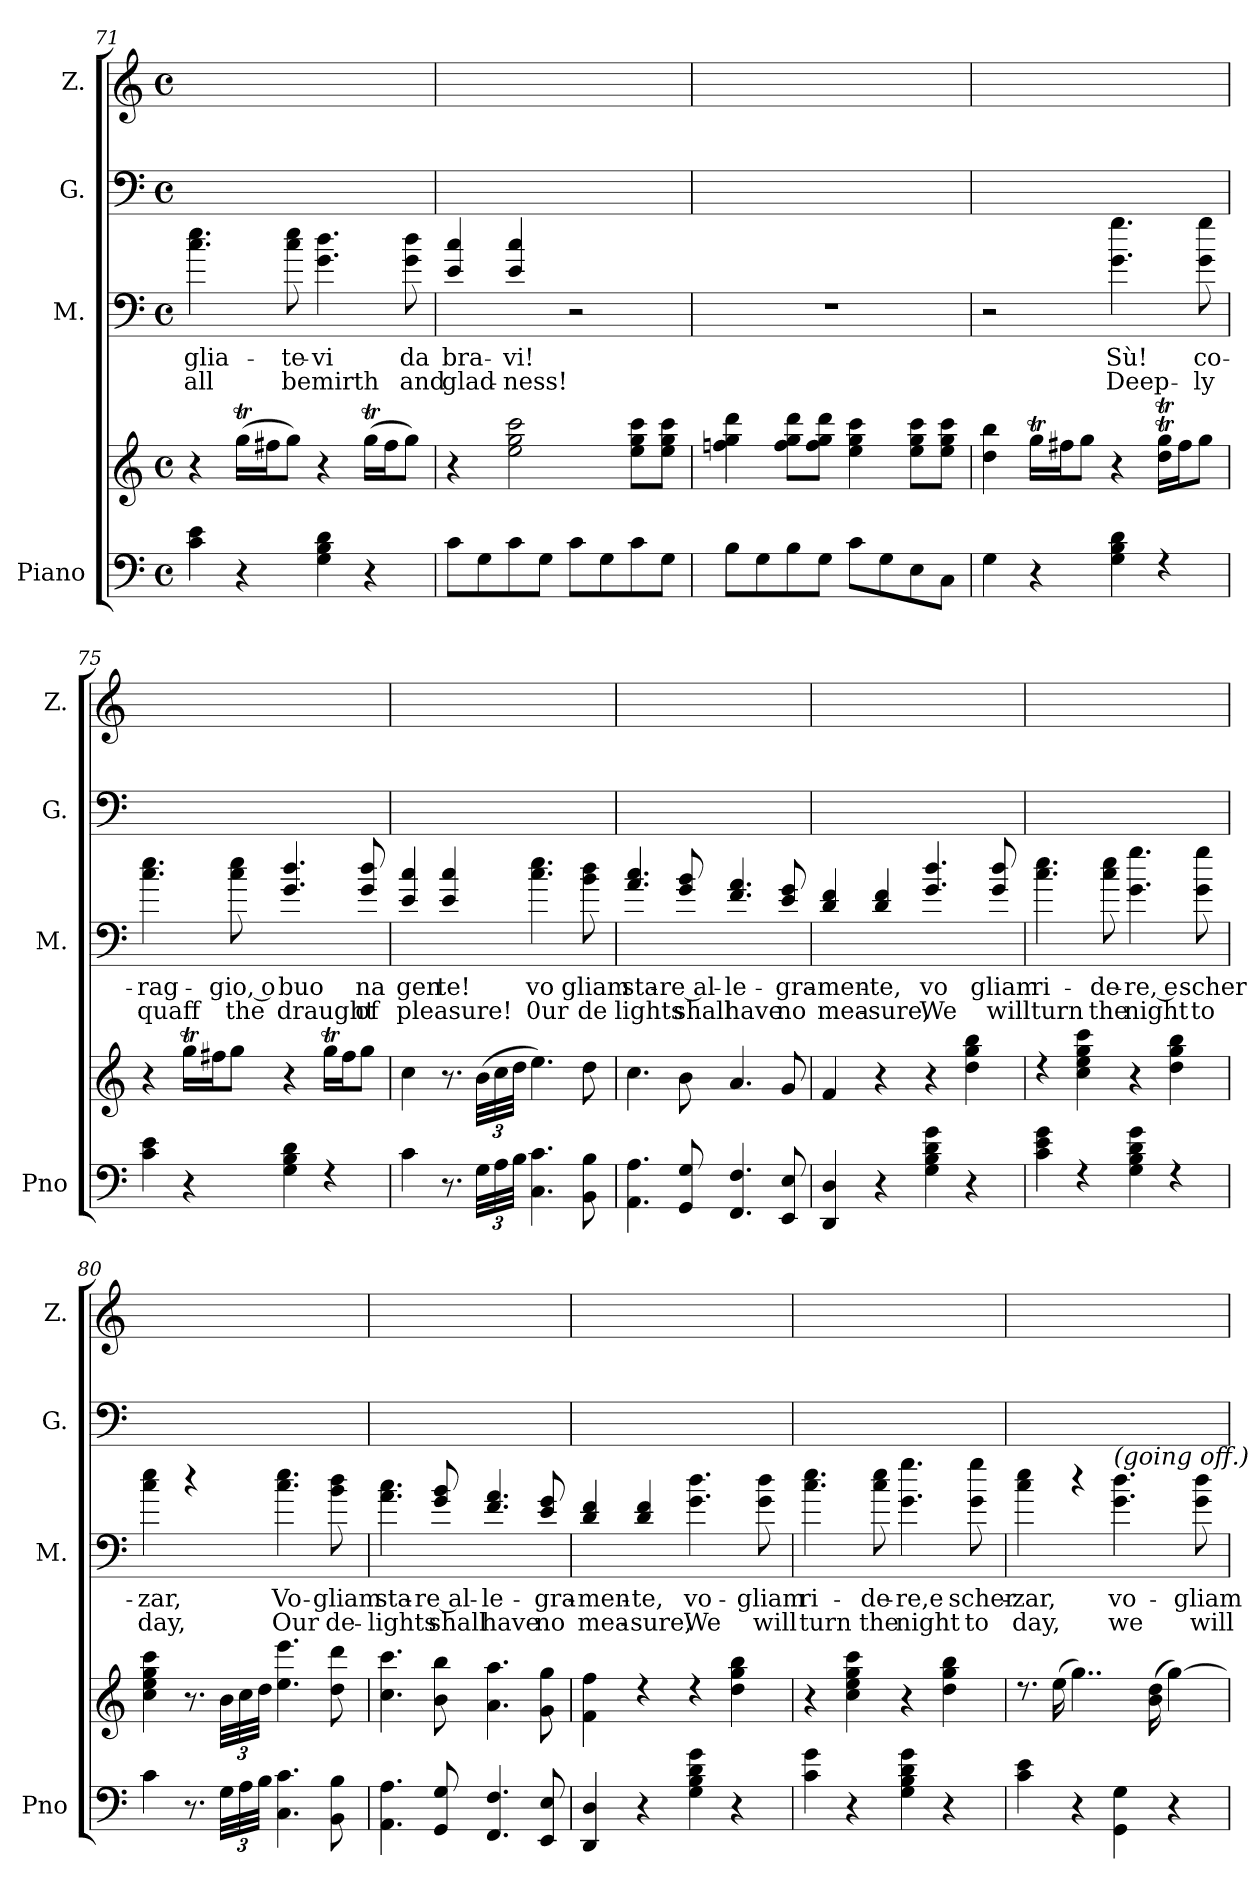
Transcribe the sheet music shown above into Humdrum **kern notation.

**kern	**kern	**kern	**text	**text	**kern	**kern
*part4	*part4	*part3	*part3	*part3	*part2	*part1
*staff5	*staff4	*staff3	*staff3	*staff3	*staff2	*staff1
*I"Piano	*	*I"M.	*	*	*I"G.	*I"Z.
*I'Pno	*	*I'M.	*	*	*I'G.	*I'Z.
*clefF4	*clefG2	*clefF4	*	*	*clefF4	*clefG2
*k[]	*k[]	*k[]	*	*	*k[]	*k[]
*M4/4	*M4/4	*M4/4	*	*	*M4/4	*M4/4
*met(c)	*met(c)	*met(c)	*	*	*met(c)	*met(c)
=71	=71	=71	=71	=71	=71	=71
!	!	!	!LO:LY:b	!LO:LY:b	!	!
4c\ 4e\	4r	4.cc\ 4.ee\	-glia-	all	1ryy	1ryy
4r	(>16ggT\LL	.	.	.	.	.
.	16ff#X\J	.	.	.	.	.
!	!	!	!LO:LY:b	!LO:LY:b	!	!
.	8gg\J)	8cc\ 8ee\	-te-	bemirth	.	.
!	!	!	!LO:LY:b	!	!	!
4G\ 4B\ 4d\	4r	4.g\ 4.dd\	-vi	.	.	.
4r	(>16ggT\LL	.	.	.	.	.
.	16ff#\J	.	.	.	.	.
!	!	!	!LO:LY:b	!LO:LY:b	!	!
.	8gg\J)	8g\ 8dd\	da	and	.	.
=72	=72	=72	=72	=72	=72	=72
!	!	!	!LO:LY:b	!LO:LY:b	!	!
8c\L	4r	4e/ 4cc/	bra-	glad-	1ryy	1ryy
8G\	.	.	.	.	.	.
!	!	!	!LO:LY:b	!LO:LY:b	!	!
8c\	2ee\ 2gg\ 2ccc\	4e/ 4cc/	-vi!	-ness!	.	.
8G\J	.	.	.	.	.	.
8c\L	.	2r	.	.	.	.
8G\	.	.	.	.	.	.
8c\	8ee\ 8gg\ 8ccc\L	.	.	.	.	.
8G\J	8ee\ 8gg\ 8ccc\J	.	.	.	.	.
=73	=73	=73	=73	=73	=73	=73
8B\L	4ffn\ 4gg\ 4ddd\	1r	.	.	1ryy	1ryy
8G\	.	.	.	.	.	.
8B\	8ff\ 8gg\ 8ddd\L	.	.	.	.	.
8G\J	8ff\ 8gg\ 8ddd\J	.	.	.	.	.
8c\L	4ee\ 4gg\ 4ccc\	.	.	.	.	.
8G\	.	.	.	.	.	.
8E\	8ee\ 8gg\ 8ccc\L	.	.	.	.	.
8C\J	8ee\ 8gg\ 8ccc\J	.	.	.	.	.
!!LO:LB:g=z
=74	=74	=74	=74	=74	=74	=74
4G\	4dd\ 4bb\	2r	.	.	1ryy	1ryy
4r	16ggT\LL	.	.	.	.	.
.	16ff#X\J	.	.	.	.	.
.	8gg\J	.	.	.	.	.
!	!	!	!LO:LY:b	!LO:LY:b	!	!
4G\ 4B\ 4d\	4r	4.g\ 4.gg\	Sù!	Deep-	.	.
4rF	16dd\T 16gg\TLL	.	.	.	.	.
.	16ff#\J	.	.	.	.	.
!	!	!	!LO:LY:b	!LO:LY:b	!	!
.	8gg\J	8g\ 8gg\	co-	-ly	.	.
=75	=75	=75	=75	=75	=75	=75
!	!	!	!LO:LY:b	!LO:LY:b	!	!
4c\ 4e\	4r	4.cc\ 4.ee\	-rag-	quaff	1ryy	1ryy
4r	16ggT\LL	.	.	.	.	.
.	16ff#X\J	.	.	.	.	.
!	!	!	!LO:LY:b	!LO:LY:b	!	!
.	8gg\J	8cc\ 8ee\	-gio, o	the	.	.
!	!	!	!LO:LY:b	!LO:LY:b	!	!
4G\ 4B\ 4d\	4r	4.g/ 4.dd/	buo	draught	.	.
4rF	16ggT\LL	.	.	.	.	.
.	16ff#\J	.	.	.	.	.
!	!	!	!LO:LY:b	!LO:LY:b	!	!
.	8gg\J	8g/ 8dd/	na	of	.	.
=76	=76	=76	=76	=76	=76	=76
!	!	!	!LO:LY:b	!LO:LY:b	!	!
4c\	4cc\	4e/ 4cc/	gen	pleasure!	1ryy	1ryy
!	!	!	!LO:LY:b	!	!	!
8.r	8.r	4e/ 4cc/	te!	.	.	.
*Xbrackettup	*Xbrackettup	*	*	*	*	*
48G\LLL	(>48b\LLL	.	.	.	.	.
48A\	48cc\	.	.	.	.	.
48B\JJJ	48dd\JJJ	.	.	.	.	.
!	!	!	!LO:LY:b	!LO:LY:b	!	!
4.C\ 4.c\	4.ee\)	4.cc\ 4.ee\	vo	0ur	.	.
!	!	!	!LO:LY:b	!LO:LY:b	!	!
8BB\ 8B\	8dd\	8b\ 8dd\	gliam	de	.	.
=77	=77	=77	=77	=77	=77	=77
!	!	!	!LO:LY:b	!LO:LY:b	!	!
4.AA\ 4.A\	4.cc\	4.a/ 4.cc/	sta-	lights	1ryy	1ryy
!	!	!	!LO:LY:b	!LO:LY:b	!	!
8GG/ 8G/	8b\	8g/ 8b/	-re al-	shall	.	.
!	!	!	!LO:LY:b	!LO:LY:b	!	!
4.FF/ 4.F/	4.a/	4.f/ 4.a/	-le-	have	.	.
!	!	!	!LO:LY:b	!LO:LY:b	!	!
8EE/ 8E/	8g/	8e/ 8g/	-gra-	no	.	.
!!LO:LB:g=z
=78	=78	=78	=78	=78	=78	=78
!	!	!	!LO:LY:b	!LO:LY:b	!	!
4DD/ 4D/	4f/	4d/ 4f/	men-	mea-	1ryy	1ryy
!	!	!	!LO:LY:b	!LO:LY:b	!	!
4r	4r	4d/ 4f/	-te,	-sure,	.	.
!	!	!	!LO:LY:b	!LO:LY:b	!	!
4G\ 4B\ 4d\ 4g\	4r	4.g/ 4.dd/	vo	We	.	.
4r	4dd\ 4gg\ 4bb\	.	.	.	.	.
!	!	!	!LO:LY:b	!LO:LY:b	!	!
.	.	8g/ 8dd/	-gliam	will	.	.
=79	=79	=79	=79	=79	=79	=79
!	!	!	!LO:LY:b	!LO:LY:b	!	!
4c\ 4e\ 4g\	4rdd	4.cc\ 4.ee\	ri-	turn	1ryy	1ryy
4rF	4cc\ 4ee\ 4gg\ 4ccc\	.	.	.	.	.
!	!	!	!LO:LY:b	!LO:LY:b	!	!
.	.	8cc\ 8ee\	-de-	the	.	.
!	!	!	!LO:LY:b	!LO:LY:b	!	!
4G\ 4B\ 4d\ 4g\	4r	4.g\ 4.gg\	-re, e	night	.	.
4rF	4dd\ 4gg\ 4bb\	.	.	.	.	.
!	!	!	!LO:LY:b	!LO:LY:b	!	!
.	.	8g\ 8gg\	scher-	to	.	.
=80	=80	=80	=80	=80	=80	=80
!	!	!	!LO:LY:b	!LO:LY:b	!	!
4c\	4cc\ 4ee\ 4gg\ 4ccc\	4cc\ 4ee\	-zar,	day,	1ryy	1ryy
8.r	8.r	4rdd	.	.	.	.
48G\LLL	48b\LLL	.	.	.	.	.
48A\	48cc\	.	.	.	.	.
48B\JJJ	48dd\JJJ	.	.	.	.	.
!	!	!	!LO:LY:b	!LO:LY:b	!	!
4.C\ 4.c\	4.ee\ 4.eee\	4.cc\ 4.ee\	Vo-	Our	.	.
!	!	!	!LO:LY:b	!LO:LY:b	!	!
8BB\ 8B\	8dd\ 8ddd\	8b\ 8dd\	-gliam	de-	.	.
=81	=81	=81	=81	=81	=81	=81
!	!	!	!LO:LY:b	!LO:LY:b	!	!
4.AA\ 4.A\	4.cc\ 4.ccc\	4.a\ 4.cc\	sta-	-lights	1ryy	1ryy
!	!	!	!LO:LY:b	!LO:LY:b	!	!
8GG/ 8G/	8b\ 8bb\	8g/ 8b/	-re al-	shall	.	.
!	!	!	!LO:LY:b	!LO:LY:b	!	!
4.FF/ 4.F/	4.a\ 4.aa\	4.f/ 4.a/	-le-	have	.	.
!	!	!	!LO:LY:b	!LO:LY:b	!	!
8EE/ 8E/	8g\ 8gg\	8e/ 8g/	-gra-	no	.	.
!!LO:PB:g=z
=82	=82	=82	=82	=82	=82	=82
!	!	!	!LO:LY:b	!LO:LY:b	!	!
4DD/ 4D/	4f\ 4ff\	4d/ 4f/	men-	mea-	1ryy	1ryy
!	!	!	!LO:LY:b	!LO:LY:b	!	!
4r	4rdd	4d/ 4f/	-te,	-sure,	.	.
!	!	!	!LO:LY:b	!LO:LY:b	!	!
4G\ 4B\ 4d\ 4g\	4rdd	4.g\ 4.dd\	vo-	We	.	.
4r	4dd\ 4gg\ 4bb\	.	.	.	.	.
!	!	!	!LO:LY:b	!LO:LY:b	!	!
.	.	8g\ 8dd\	-gliam	will	.	.
=83	=83	=83	=83	=83	=83	=83
!	!	!	!LO:LY:b	!LO:LY:b	!	!
4c\ 4g\	4r	4.cc\ 4.ee\	ri-	turn	1ryy	1ryy
4r	4cc\ 4ee\ 4gg\ 4ccc\	.	.	.	.	.
!	!	!	!LO:LY:b	!LO:LY:b	!	!
.	.	8cc\ 8ee\	de-	the	.	.
!	!	!	!LO:LY:b	!LO:LY:b	!	!
4G\ 4B\ 4d\ 4g\	4r	4.g\ 4.gg\	re,e	night	.	.
4r	4dd\ 4gg\ 4bb\	.	.	.	.	.
!	!	!	!LO:LY:b	!LO:LY:b	!	!
.	.	8g\ 8gg\	-scher-	to	.	.
=84	=84	=84	=84	=84	=84	=84
!	!	!	!LO:LY:b	!LO:LY:b	!	!
4c\ 4e\	8.rdd	4cc\ 4ee\	-zar,	day,	1ryy	1ryy
.	(>16ee\	.	.	.	.	.
4r	4..gg\)	4rdd	.	.	.	.
!	!	!LO:TX:a:i:t=(going off.)	!	!	!	!
!	!	!	!LO:LY:b	!LO:LY:b	!	!
4GG\ 4G\	.	4.g\ 4.dd\	vo-	we	.	.
.	(>16b\ 16dd\	.	.	.	.	.
4r	[4gg\)	.	.	.	.	.
!	!	!	!LO:LY:b	!LO:LY:b	!	!
.	.	8g\ 8dd\	-gliam	will	.	.
=	=	=	=	=	=	=
*-	*-	*-	*-	*-	*-	*-
